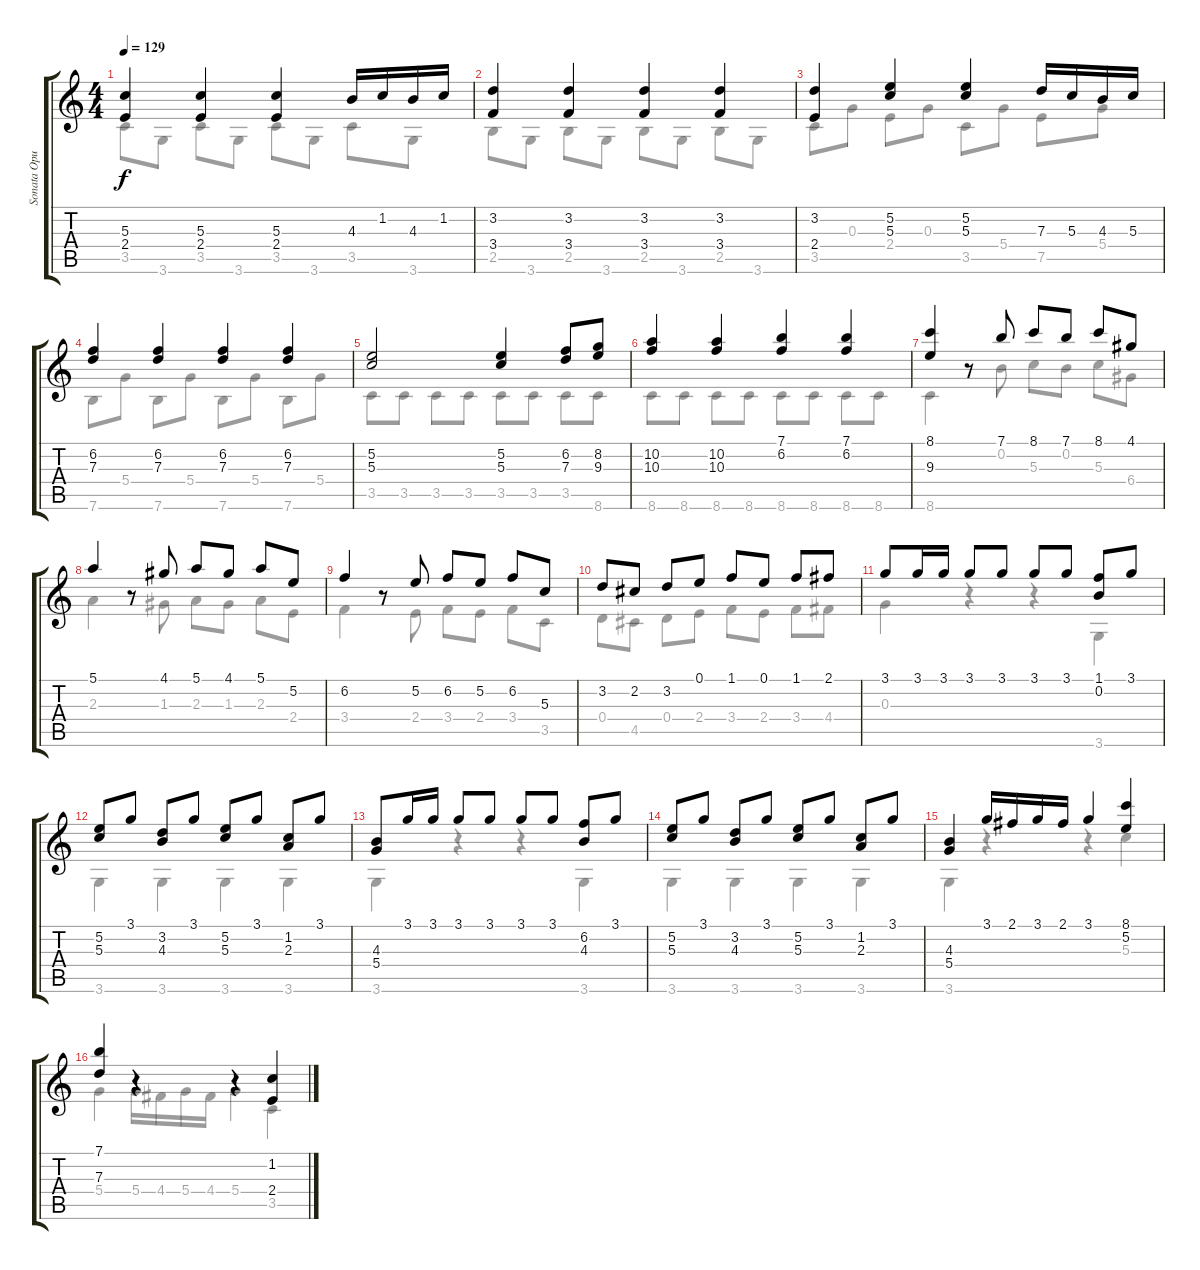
\track ("Sonata Opus 15 - Fernando Sor" "Sonata Opu") {instrument acousticguitarnylon}
\staff {score tabs}
\tuning (E4 B3 G3 D3 A2 E2) {hide}
\voice
\ts (4 4)
\tempo 129
\clef g2
\ks c
(5.3 2.4).4{dy f} (5.3 2.4).4 (5.3 2.4).4 4.3.16 1.2.16 4.3.16 1.2.16 |
(3.2 3.4).4 (3.2 3.4).4 (3.2 3.4).4 (3.2 3.4).4 |
(3.2 2.4).4 (5.2 5.3).4 (5.2 5.3).4 7.3.16 5.3.16 4.3.16 5.3.16 |
(6.2 7.3).4 (6.2 7.3).4 (6.2 7.3).4 (6.2 7.3).4 |
(5.2 5.3).2 (5.2 5.3).4 (6.2 7.3).8 (8.2 9.3).8 |
(10.2 10.3).4 (10.2 10.3).4 (7.1 6.2).4 (7.1 6.2).4 |
(8.1 9.3).4 r.8 7.1.8 8.1.8 7.1.8 8.1.8 4.1.8 |
5.1.4 r.8 4.1.8 5.1.8 4.1.8 5.1.8 5.2.8 |
6.2.4 r.8 5.2.8 6.2.8 5.2.8 6.2.8 5.3.8 |
3.2.8 2.2.8 3.2.8 0.1.8 1.1.8 0.1.8 1.1.8 2.1.8 |
3.1.8 3.1.16 3.1.16 3.1.8 3.1.8 3.1.8 3.1.8 (1.1 0.2).8 3.1.8 |
(5.2 5.3).8 3.1.8 (3.2 4.3).8 3.1.8 (5.2 5.3).8 3.1.8 (1.2 2.3).8 3.1.8 |
(4.3 5.4).8 3.1.16 3.1.16 3.1.8 3.1.8 3.1.8 3.1.8 (6.2 4.3).8 3.1.8 |
(5.2 5.3).8 3.1.8 (3.2 4.3).8 3.1.8 (5.2 5.3).8 3.1.8 (1.2 2.3).8 3.1.8 |
(4.3 5.4).4 3.1.16 2.1.16 3.1.16 2.1.16 3.1.4 (8.1 5.2).4 |
(7.1 7.3).4 r.4 r.4 (1.2 2.4).4
\voice
\clef g2
\ottava regular
\simile none
\ks c
3.5.8{dy f} 3.6.8 3.5.8 3.6.8 3.5.8 3.6.8 3.5.8 3.6.8 |
2.5.8 3.6.8 2.5.8 3.6.8 2.5.8 3.6.8 2.5.8 3.6.8 |
3.5.8 0.3.8 2.4.8 0.3.8 3.5.8 5.4.8 7.5.8 5.4.8 |
7.6.8 5.4.8 7.6.8 5.4.8 7.6.8 5.4.8 7.6.8 5.4.8 |
3.5.8 3.5.8 3.5.8 3.5.8 3.5.8 3.5.8 3.5.8 8.6.8 |
8.6.8 8.6.8 8.6.8 8.6.8 8.6.8 8.6.8 8.6.8 8.6.8 |
8.6.4 r.8 0.2.8 5.3.8 0.2.8 5.3.8 6.4.8 |
2.3.4 r.8 1.3.8 2.3.8 1.3.8 2.3.8 2.4.8 |
3.4.4 r.8 2.4.8 3.4.8 2.4.8 3.4.8 3.5.8 |
0.4.8 4.5.8 0.4.8 2.4.8 3.4.8 2.4.8 3.4.8 4.4.8 |
0.3.4 r.4 r.4 3.6.4 |
3.6.4 3.6.4 3.6.4 3.6.4 |
3.6.4 r.4 r.4 3.6.4 |
3.6.4 3.6.4 3.6.4 3.6.4 |
3.6.4 r.4 r.4 5.3.4 |
5.4.4 5.4.16 4.4.16 5.4.16 4.4.16 5.4.4 3.5.4
